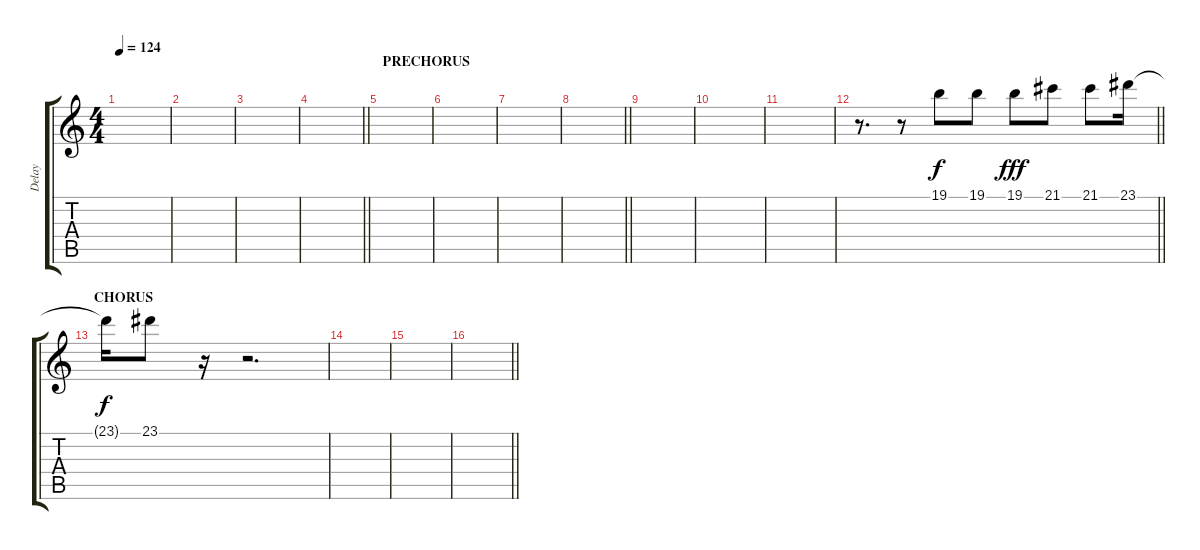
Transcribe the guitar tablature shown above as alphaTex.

\track ("     Delay" "     Delay") {instrument acousticgrandpiano}
\staff {score tabs}
\tuning (E4 B3 G3 D3 A2 E2) {hide}
\ts (4 4)
\section ("" "")
\tempo 124
\clef g2
\ks c
|
|
|
\barLineRight lightlight
|
\section ("" "PRECHORUS")
|
|
|
\barLineRight lightlight
|
\section ("" "")
|
|
|
\barLineRight lightlight
r.8{d} r.8 19.1.8 19.1.8{dy f} 19.1.8{dy fff} 21.1.8 21.1.8 23.1.16 |
\section ("" "CHORUS")
23.1{t}.16{dy f} 23.1.8 r.16 r.2{d} |
|
|
\barLineRight lightlight
